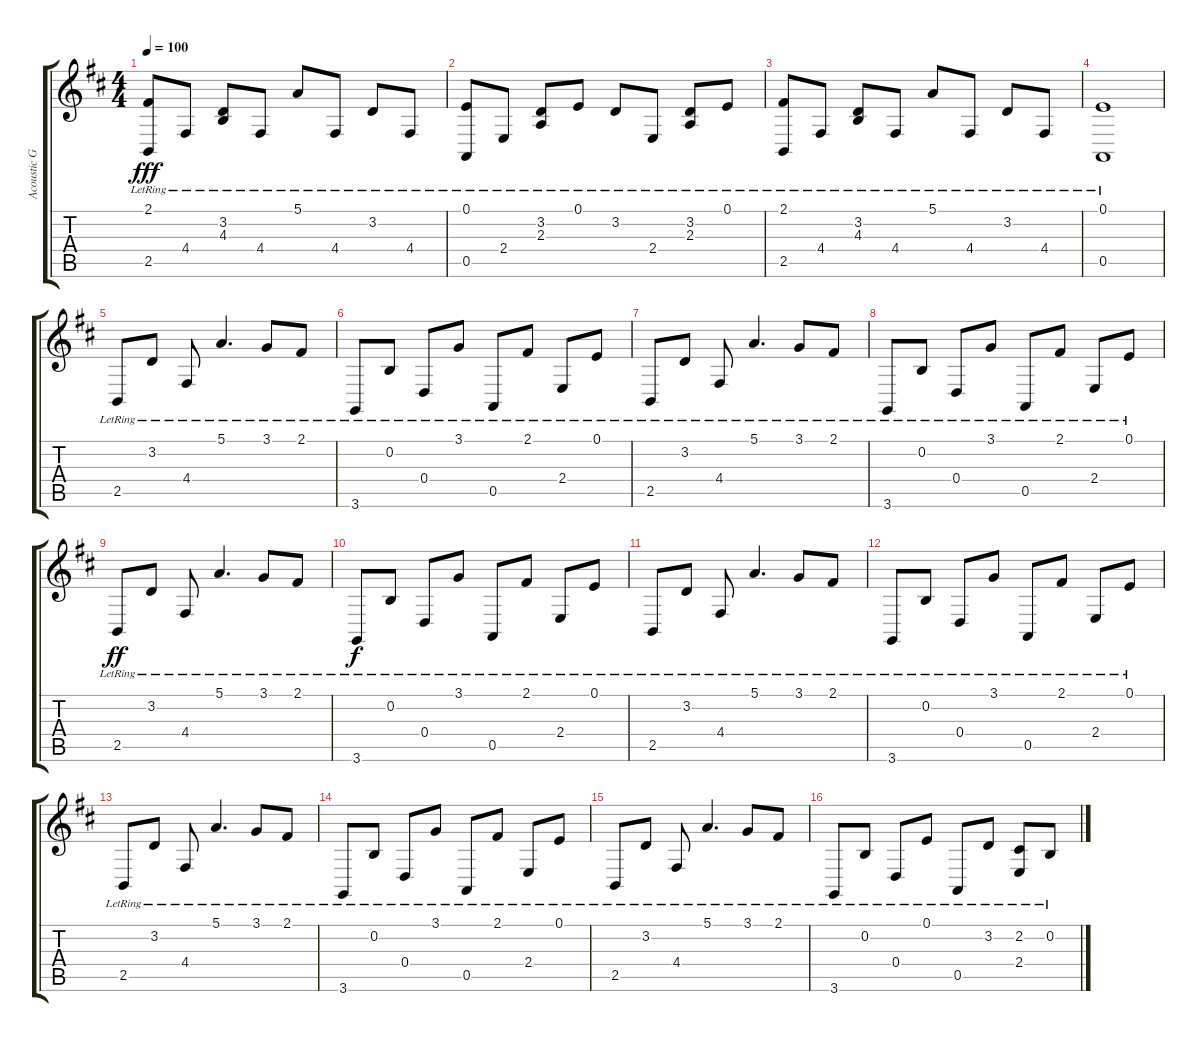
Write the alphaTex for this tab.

\track ("Acoustic Grand Piano" "Acoustic G") {instrument acousticgrandpiano}
\staff {score tabs}
\tuning (E4 B3 G3 D3 A2 E2) {hide}
\ts (4 4)
\tempo 100
\clef g2
\ks d
(2.1{lr} 2.5{lr}).8{dy fff} 4.4{lr}.8 (3.2{lr} 4.3{lr}).8 4.4{lr}.8 5.1{lr}.8 4.4{lr}.8 3.2{lr}.8 4.4{lr}.8 |
(0.1{lr} 0.5{lr}).8 2.4{lr}.8 (3.2{lr} 2.3{lr}).8 0.1{lr}.8 3.2{lr}.8 2.4{lr}.8 (3.2{lr} 2.3{lr}).8 0.1{lr}.8 |
(2.1{lr} 2.5{lr}).8 4.4{lr}.8 (3.2{lr} 4.3{lr}).8 4.4{lr}.8 5.1{lr}.8 4.4{lr}.8 3.2{lr}.8 4.4{lr}.8 |
(0.1{lr} 0.5{lr}).1 |
2.5{lr}.8 3.2{lr}.8 4.4{lr}.8 5.1{lr}.4{d} 3.1{lr}.8 2.1{lr}.8 |
3.6{lr}.8 0.2{lr}.8 0.4{lr}.8 3.1{lr}.8 0.5{lr}.8 2.1{lr}.8 2.4{lr}.8 0.1{lr}.8 |
2.5{lr}.8 3.2{lr}.8 4.4{lr}.8 5.1{lr}.4{d} 3.1{lr}.8 2.1{lr}.8 |
3.6{lr}.8 0.2{lr}.8 0.4{lr}.8 3.1{lr}.8 0.5{lr}.8 2.1{lr}.8 2.4{lr}.8 0.1{lr}.8 |
2.5{lr}.8{dy ff} 3.2{lr}.8 4.4{lr}.8 5.1{lr}.4{d} 3.1{lr}.8 2.1{lr}.8 |
3.6{lr}.8{dy f} 0.2{lr}.8 0.4{lr}.8 3.1{lr}.8 0.5{lr}.8 2.1{lr}.8 2.4{lr}.8 0.1{lr}.8 |
2.5{lr}.8 3.2{lr}.8 4.4{lr}.8 5.1{lr}.4{d} 3.1{lr}.8 2.1{lr}.8 |
3.6{lr}.8 0.2{lr}.8 0.4{lr}.8 3.1{lr}.8 0.5{lr}.8 2.1{lr}.8 2.4{lr}.8 0.1{lr}.8 |
2.5{lr}.8 3.2{lr}.8 4.4{lr}.8 5.1{lr}.4{d} 3.1{lr}.8 2.1{lr}.8 |
3.6{lr}.8 0.2{lr}.8 0.4{lr}.8 3.1{lr}.8 0.5{lr}.8 2.1{lr}.8 2.4{lr}.8 0.1{lr}.8 |
2.5{lr}.8 3.2{lr}.8 4.4{lr}.8 5.1{lr}.4{d} 3.1{lr}.8 2.1{lr}.8 |
3.6{lr}.8 0.2{lr}.8 0.4{lr}.8 0.1{lr}.8 0.5{lr}.8 3.2{lr}.8 (2.2{lr} 2.4{lr}).8 0.2{lr}.8
